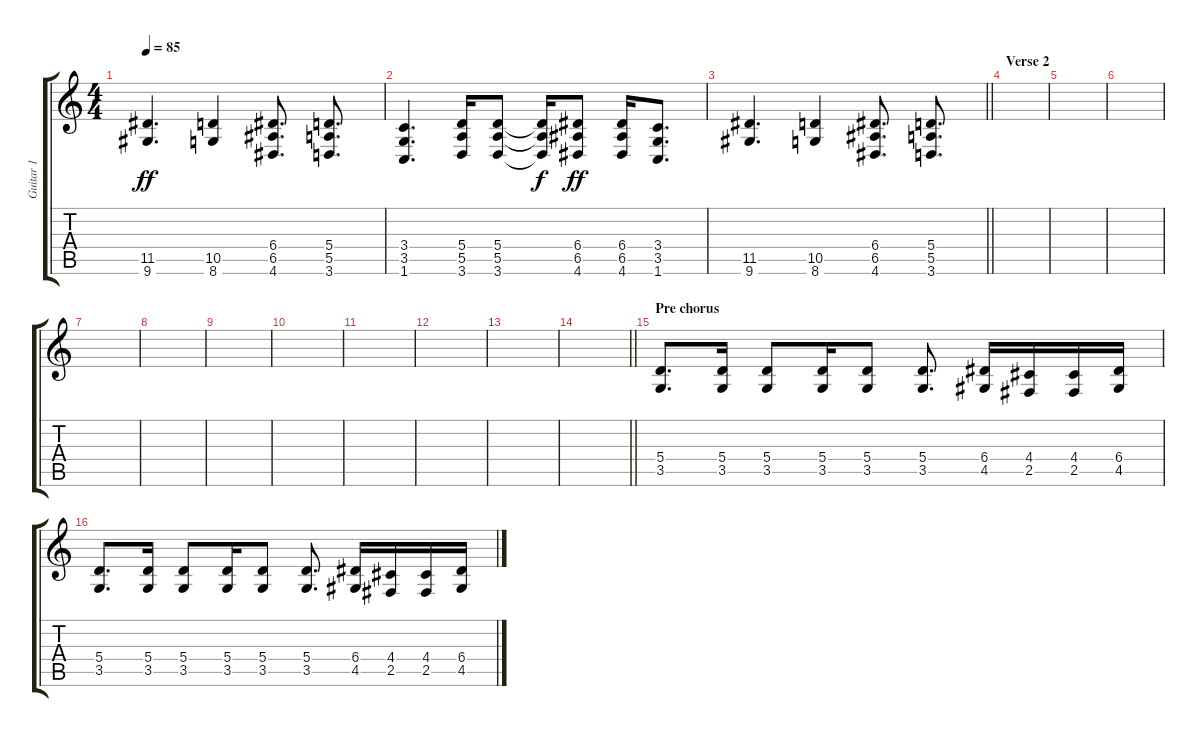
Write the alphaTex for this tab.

\track ("Guitar 1" "Guitar 1") {instrument distortionguitar}
\staff {score tabs}
\tuning (B3 Gb3 D3 A2 E2 B1) {hide}
\ts (4 4)
\tempo 85
\clef g2
\ks c
(11.5 9.6).4{d dy ff} (10.5 8.6).4 (6.4 6.5 4.6).8{d} (5.4 5.5 3.6).8{d} |
(3.4 3.5 1.6).4{d} (5.4 5.5 3.6).16 (5.4 5.5 3.6).8 (5.4{t} 5.5{t} 3.6{t}).16{dy f} (6.4 6.5 4.6).8{dy ff} (6.4 6.5 4.6).16 (3.4 3.5 1.6).8{d} |
\barLineRight lightlight
(11.5 9.6).4{d} (10.5 8.6).4 (6.4 6.5 4.6).8{d} (5.4 5.5 3.6).8{d} |
\section ("" "Verse 2")
|
|
|
|
|
|
|
|
|
|
\barLineRight lightlight
|
\section ("" "Pre chorus")
(5.4 3.5).8{d} (5.4 3.5).16 (5.4 3.5).8 (5.4 3.5).16 (5.4 3.5).8 (5.4 3.5).8{d} (6.4 4.5).16 (4.4 2.5).16 (4.4 2.5).16 (6.4 4.5).16 |
(5.4 3.5).8{d} (5.4 3.5).16 (5.4 3.5).8 (5.4 3.5).16 (5.4 3.5).8 (5.4 3.5).8{d} (6.4 4.5).16 (4.4 2.5).16 (4.4 2.5).16 (6.4 4.5).16
